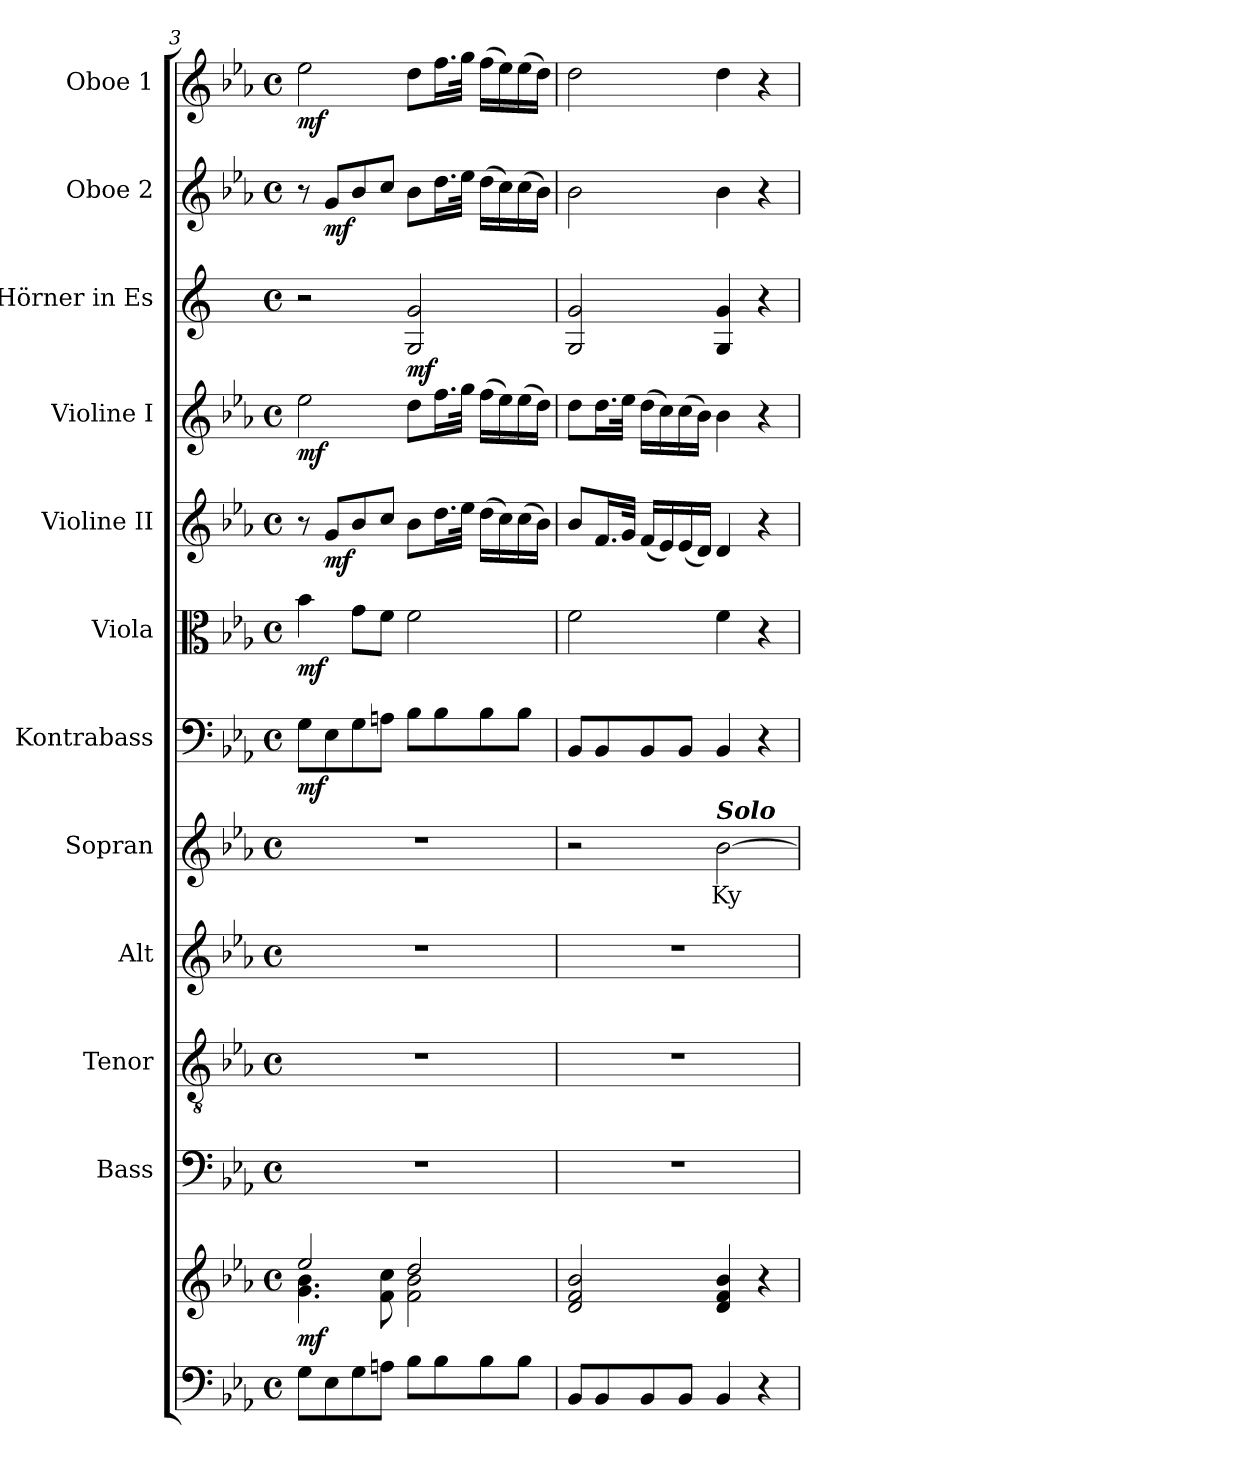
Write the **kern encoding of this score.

**kern	**kern	**dynam	**kern	**kern	**kern	**kern	**text	**kern	**dynam	**kern	**dynam	**kern	**dynam	**kern	**dynam	**kern	**dynam	**kern	**dynam	**kern	**dynam
*part12	*part12	*part12	*part11	*part10	*part9	*part8	*part8	*part7	*part7	*part6	*part6	*part5	*part5	*part4	*part4	*part3	*part3	*part2	*part2	*part1	*part1
*staff13	*staff12	*staff12/13	*staff11	*staff10	*staff9	*staff8	*staff8	*staff7	*staff7	*staff6	*staff6	*staff5	*staff5	*staff4	*staff4	*staff3	*staff3	*staff2	*staff2	*staff1	*staff1
*	*	*	*I"Bass	*I"Tenor	*I"Alt	*I"Sopran	*	*I"Kontrabass	*	*I"Viola	*	*I"Violine II	*	*I"Violine I	*	*I"Hörner in Es	*	*I"Oboe 2	*	*I"Oboe 1	*
*	*	*	*I'B.	*I'T.	*I'A.	*I'S.	*	*I'Kb.	*	*I'Vla.	*	*I'Vl. II	*	*I'Vl. I	*	*	*	*I'Ob. 2	*	*I'Ob. 1	*
*clefF4	*clefG2	*	*clefF4	*clefGv2	*clefG2	*clefG2	*	*clefF4	*	*clefC3	*	*clefG2	*	*clefG2	*	*clefG2	*	*clefG2	*	*clefG2	*
*	*	*	*	*	*	*	*	*ITrd7c12	*	*	*	*	*	*	*	*ITrd4c7	*	*	*	*	*
*k[b-e-a-]	*k[b-e-a-]	*	*k[b-e-a-]	*k[b-e-a-]	*k[b-e-a-]	*k[b-e-a-]	*	*k[b-e-a-]	*	*k[b-e-a-]	*	*k[b-e-a-]	*	*k[b-e-a-]	*	*k[b-]	*	*k[b-e-a-]	*	*k[b-e-a-]	*
*E-:	*E-:	*	*E-:	*E-:	*E-:	*E-:	*	*E-:	*	*E-:	*	*E-:	*	*E-:	*	*F:	*	*E-:	*	*E-:	*
*M4/4	*M4/4	*	*M4/4	*M4/4	*M4/4	*M4/4	*	*M4/4	*	*M4/4	*	*M4/4	*	*M4/4	*	*M4/4	*	*M4/4	*	*M4/4	*
*met(c)	*met(c)	*	*met(c)	*met(c)	*met(c)	*met(c)	*	*met(c)	*	*met(c)	*	*met(c)	*	*met(c)	*	*met(c)	*	*met(c)	*	*met(c)	*
=3	=3	=3	=3	=3	=3	=3	=3	=3	=3	=3	=3	=3	=3	=3	=3	=3	=3	=3	=3	=3	=3
*	*^	*	*	*	*	*	*	*	*	*	*	*	*	*	*	*	*	*	*	*	*
!	!	!	!LO:DY:b	!	!	!	!	!	!	!LO:DY:b	!	!LO:DY:b	!	!	!	!LO:DY:b	!	!	!	!	!	!LO:DY:b
8G\L	2ee-/	4.g\ 4.b-\	mf	1r	1r	1r	1r	.	8GG\L	mf	4b-\	mf	8r	.	2ee-\	mf	2r	.	8r	.	2ee-\	mf
!	!	!	!	!	!	!	!	!	!	!	!	!	!	!LO:DY:b	!	!	!	!	!	!LO:DY:b	!	!
8E-\	.	.	.	.	.	.	.	.	8EE-\	.	.	.	8g/L	mf	.	.	.	.	8g/L	mf	.	.
8G\	.	.	.	.	.	.	.	.	8GG\	.	8g\L	.	8b-/	.	.	.	.	.	8b-/	.	.	.
8An\J	.	8f\ 8cc\	.	.	.	.	.	.	8AAn\J	.	8f\J	.	8cc/J	.	.	.	.	.	8cc/J	.	.	.
!	!	!	!	!	!	!	!	!	!	!	!	!	!	!	!	!	!	!LO:DY:b	!	!	!	!
8B-\L	2dd/	2f\ 2b-\	.	.	.	.	.	.	8BB-\L	.	2f\	.	8b-\L	.	8dd\L	.	2C/ 2c/	mf	8b-\L	.	8dd\L	.
8B-\	.	.	.	.	.	.	.	.	8BB-\	.	.	.	16.dd\L	.	16.ff\L	.	.	.	16.dd\L	.	16.ff\L	.
.	.	.	.	.	.	.	.	.	.	.	.	.	32ee-\JJk	.	32gg\JJk	.	.	.	32ee-\JJk	.	32gg\JJk	.
8B-\	.	.	.	.	.	.	.	.	8BB-\	.	.	.	(>16dd\LL	.	(>16ff\LL	.	.	.	(>16dd\LL	.	(>16ff\LL	.
.	.	.	.	.	.	.	.	.	.	.	.	.	16cc\)	.	16ee-\)	.	.	.	16cc\)	.	16ee-\)	.
8B-\J	.	.	.	.	.	.	.	.	8BB-\J	.	.	.	(>16cc\	.	(>16ee-\	.	.	.	(>16cc\	.	(>16ee-\	.
.	.	.	.	.	.	.	.	.	.	.	.	.	16b-\JJ)	.	16dd\JJ)	.	.	.	16b-\JJ)	.	16dd\JJ)	.
*	*v	*v	*	*	*	*	*	*	*	*	*	*	*	*	*	*	*	*	*	*	*	*
=4	=4	=4	=4	=4	=4	=4	=4	=4	=4	=4	=4	=4	=4	=4	=4	=4	=4	=4	=4	=4	=4
8BB-/L	2d/ 2f/ 2b-/	.	1r	1r	1r	2r	.	8BBB-/L	.	2f\	.	8b-/L	.	8dd\L	.	2C/ 2c/	.	2b-\	.	2dd\	.
8BB-/	.	.	.	.	.	.	.	8BBB-/	.	.	.	16.f/L	.	16.dd\L	.	.	.	.	.	.	.
.	.	.	.	.	.	.	.	.	.	.	.	32g/JJk	.	32ee-\JJk	.	.	.	.	.	.	.
8BB-/	.	.	.	.	.	.	.	8BBB-/	.	.	.	(<16f/LL	.	(>16dd\LL	.	.	.	.	.	.	.
.	.	.	.	.	.	.	.	.	.	.	.	16e-/)	.	16cc\)	.	.	.	.	.	.	.
8BB-/J	.	.	.	.	.	.	.	8BBB-/J	.	.	.	(<16e-/	.	(>16cc\	.	.	.	.	.	.	.
.	.	.	.	.	.	.	.	.	.	.	.	16d/JJ)	.	16b-\JJ)	.	.	.	.	.	.	.
!	!	!	!	!	!	!LO:TX:a:Bi:t=Solo	!	!	!	!	!	!	!	!	!	!	!	!	!	!	!
!	!	!	!	!	!	!	!LO:LY:b	!	!	!	!	!	!	!	!	!	!	!	!	!	!
4BB-/	4d/ 4f/ 4b-/	.	.	.	.	[2b-\	Ky-	4BBB-/	.	4f\	.	4d/	.	4b-\	.	4C/ 4c/	.	4b-\	.	4dd\	.
4r	4r	.	.	.	.	.	.	4r	.	4r	.	4r	.	4r	.	4r	.	4r	.	4r	.
=	=	=	=	=	=	=	=	=	=	=	=	=	=	=	=	=	=	=	=	=	=
*-	*-	*-	*-	*-	*-	*-	*-	*-	*-	*-	*-	*-	*-	*-	*-	*-	*-	*-	*-	*-	*-
